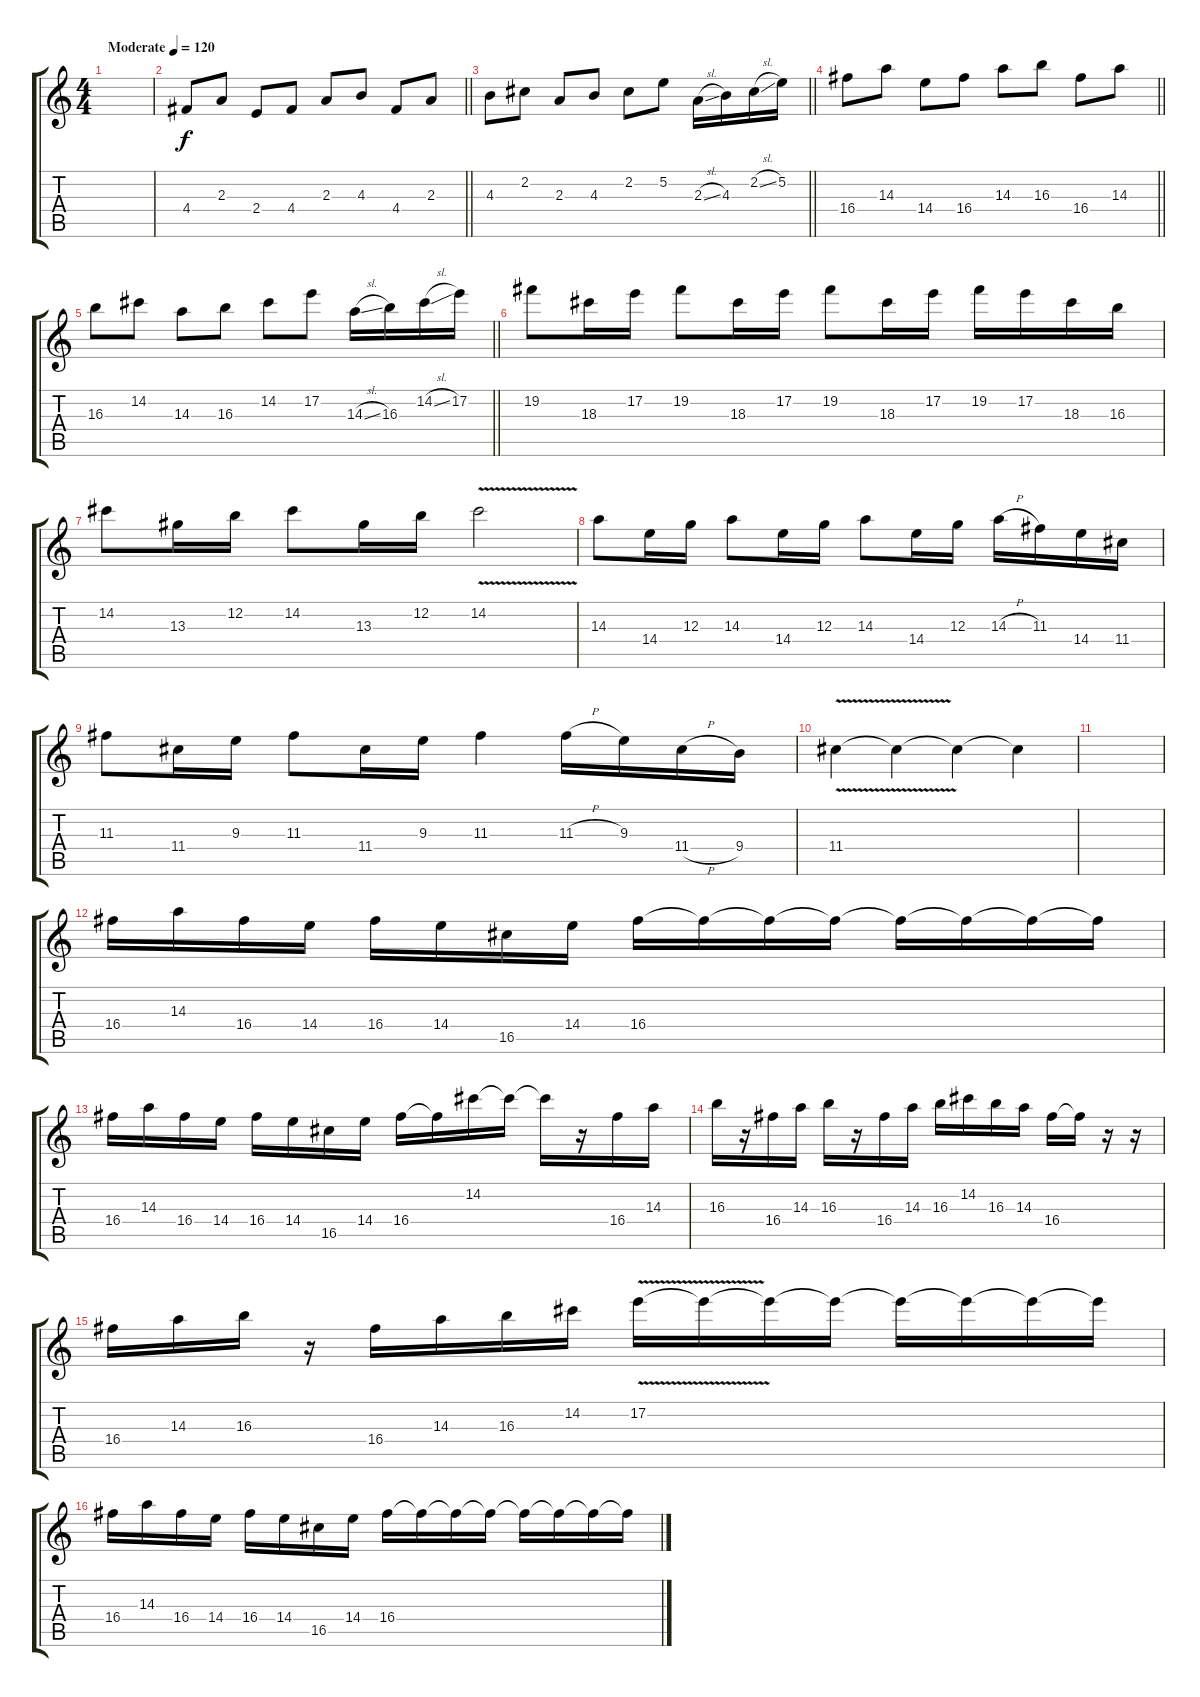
\track "" {instrument overdrivenguitar}
\staff {score tabs}
\tuning (E4 B3 G3 D3 A2 E2) {hide}
\ts (4 4)
\tempo (120 "Moderate")
\clef g2
\ks c
|
\barLineRight lightlight
4.4.8 2.3.8 2.4.8 4.4.8 2.3.8 4.3.8 4.4.8 2.3.8 |
\barLineRight lightlight
4.3.8 2.2.8 2.3.8 4.3.8 2.2.8 5.2.8 2.3{sl}.16 4.3.16 2.2{sl}.16 5.2.16 |
\barLineRight lightlight
16.4.8 14.3.8 14.4.8 16.4.8 14.3.8 16.3.8 16.4.8 14.3.8 |
\barLineRight lightlight
16.3.8 14.2.8 14.3.8 16.3.8 14.2.8 17.2.8 14.3{sl}.16 16.3.16 14.2{sl}.16 17.2.16 |
19.2.8 18.3.16 17.2.16 19.2.8 18.3.16 17.2.16 19.2.8 18.3.16 17.2.16 19.2.16 17.2.16 18.3.16 16.3.16 |
14.2.8 13.3.16 12.2.16 14.2.8 13.3.16 12.2.16 14.2{v}.2{txt ""} |
14.3.8 14.4.16 12.3.16 14.3.8 14.4.16 12.3.16 14.3.8 14.4.16 12.3.16 14.3{h}.16 11.3.16 14.4.16 11.4.16 |
11.3.8 11.4.16 9.3.16 11.3.8 11.4.16 9.3.16 11.3.4 11.3{h}.16 9.3.16 11.4{h}.16 9.4.16 |
11.4{v}.4{txt ""} 11.4{t}.4 11.4{t}.4 11.4{t}.4 |
|
16.4.16 14.3.16 16.4.16 14.4.16 16.4.16{txt ""} 14.4.16 16.5.16 14.4.16 16.4.16 16.4{t}.16 16.4{t}.16 16.4{t}.16 16.4{t}.16 16.4{t}.16 16.4{t}.16 16.4{t}.16 |
16.4.16 14.3.16 16.4.16 14.4.16 16.4.16 14.4.16 16.5.16 14.4.16 16.4.16 16.4{t}.16 14.2.16 14.2{t}.16 14.2{t}.16 r.16 16.4.16 14.3.16 |
16.3.16 r.16 16.4.16 14.3.16 16.3.16 r.16 16.4.16 14.3.16 16.3.16 14.2.16 16.3.16 14.3.16 16.4.16 16.4{t}.16 r.16 r.16 |
16.4.16 14.3.16 16.3.16 r.16 16.4.16 14.3.16 16.3.16 14.2.16 17.2{v}.16 17.2{t}.16 17.2{t}.16 17.2{t}.16 17.2{t}.16 17.2{t}.16 17.2{t}.16 17.2{t}.16 |
16.4.16 14.3.16 16.4.16 14.4.16 16.4.16 14.4.16 16.5.16 14.4.16 16.4.16 16.4{t}.16 16.4{t}.16 16.4{t}.16 16.4{t}.16 16.4{t}.16 16.4{t}.16 16.4{t}.16
